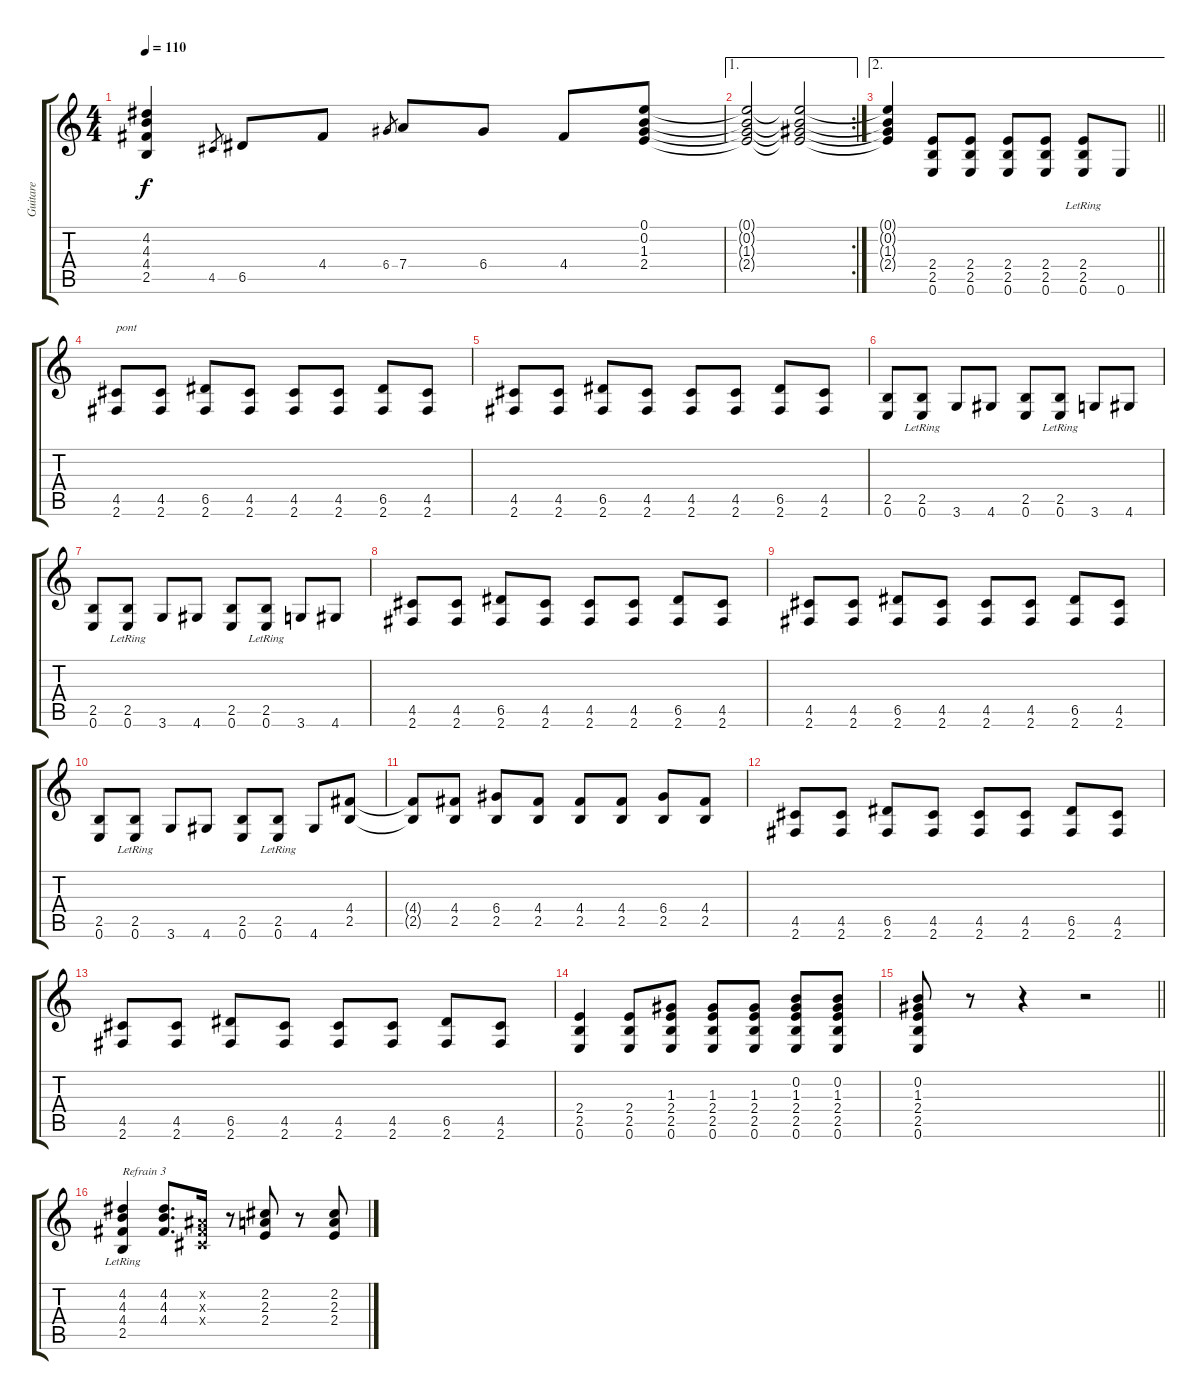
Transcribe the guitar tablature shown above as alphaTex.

\track ("Guitare" "Guitare") {instrument acousticguitarsteel}
\staff {score tabs}
\tuning (E4 B3 G3 D3 A2 E2) {hide}
\ts (4 4)
\tempo 110
\clef g2
\ks c
(4.2 4.3 4.4 2.5).4{dy f} 4.5.8{gr} 6.5.8 4.4.8 6.4.8{gr} 7.4.8 6.4.8 4.4.8 (0.1 0.2 1.3 2.4).8 |
\ae 1
\rc 2
(0.1{t} 0.2{t} 1.3{t} 2.4{t}).2 (0.1{t} 0.2{t} 1.3{t} 2.4{t}).2 |
\ae 2
\barLineRight lightlight
(0.1{t} 0.2{t} 1.3{t} 2.4{t}).4 (2.4 2.5 0.6).8 (2.4 2.5 0.6).8 (2.4 2.5 0.6).8 (2.4 2.5 0.6).8 (2.4 2.5{lr} 0.6).8 0.6.8 |
(4.5 2.6).8{txt "pont"} (4.5 2.6).8 (6.5 2.6).8 (4.5 2.6).8 (4.5 2.6).8 (4.5 2.6).8 (6.5 2.6).8 (4.5 2.6).8 |
(4.5 2.6).8 (4.5 2.6).8 (6.5 2.6).8 (4.5 2.6).8 (4.5 2.6).8 (4.5 2.6).8 (6.5 2.6).8 (4.5 2.6).8 |
(2.5 0.6).8 (2.5{lr} 0.6).8 3.6.8 4.6.8 (2.5 0.6).8 (2.5{lr} 0.6).8 3.6.8 4.6.8 |
(2.5 0.6).8 (2.5{lr} 0.6).8 3.6.8 4.6.8 (2.5 0.6).8 (2.5{lr} 0.6).8 3.6.8 4.6.8 |
(4.5 2.6).8 (4.5 2.6).8 (6.5 2.6).8 (4.5 2.6).8 (4.5 2.6).8 (4.5 2.6).8 (6.5 2.6).8 (4.5 2.6).8 |
(4.5 2.6).8 (4.5 2.6).8 (6.5 2.6).8 (4.5 2.6).8 (4.5 2.6).8 (4.5 2.6).8 (6.5 2.6).8 (4.5 2.6).8 |
(2.5 0.6).8 (2.5{lr} 0.6).8 3.6.8 4.6.8 (2.5 0.6).8 (2.5{lr} 0.6).8 4.6.8 (4.4 2.5).8 |
(4.4{t} 2.5{t}).8 (4.4 2.5).8 (6.4 2.5).8 (4.4 2.5).8 (4.4 2.5).8 (4.4 2.5).8 (6.4 2.5).8 (4.4 2.5).8 |
(4.5 2.6).8 (4.5 2.6).8 (6.5 2.6).8 (4.5 2.6).8 (4.5 2.6).8 (4.5 2.6).8 (6.5 2.6).8 (4.5 2.6).8 |
(4.5 2.6).8 (4.5 2.6).8 (6.5 2.6).8 (4.5 2.6).8 (4.5 2.6).8 (4.5 2.6).8 (6.5 2.6).8 (4.5 2.6).8 |
(2.4 2.5 0.6).4 (2.4 2.5 0.6).8 (1.3 2.4 2.5 0.6).8 (1.3 2.4 2.5 0.6).8 (1.3 2.4 2.5 0.6).8 (0.2 1.3 2.4 2.5 0.6).8 (0.2 1.3 2.4 2.5 0.6).8 |
\barLineRight lightlight
(0.2 1.3 2.4 2.5 0.6).8 r.8 r.4 r.2 |
(4.2 4.3 4.4 2.5{lr}).4{txt "Refrain 3"} (4.2 4.3 4.4).8{d} (-1.2{x} -1.3{x} -1.4{x}).16 r.8 (2.2 2.3 2.4).8 r.8 (2.2 2.3 2.4).8
